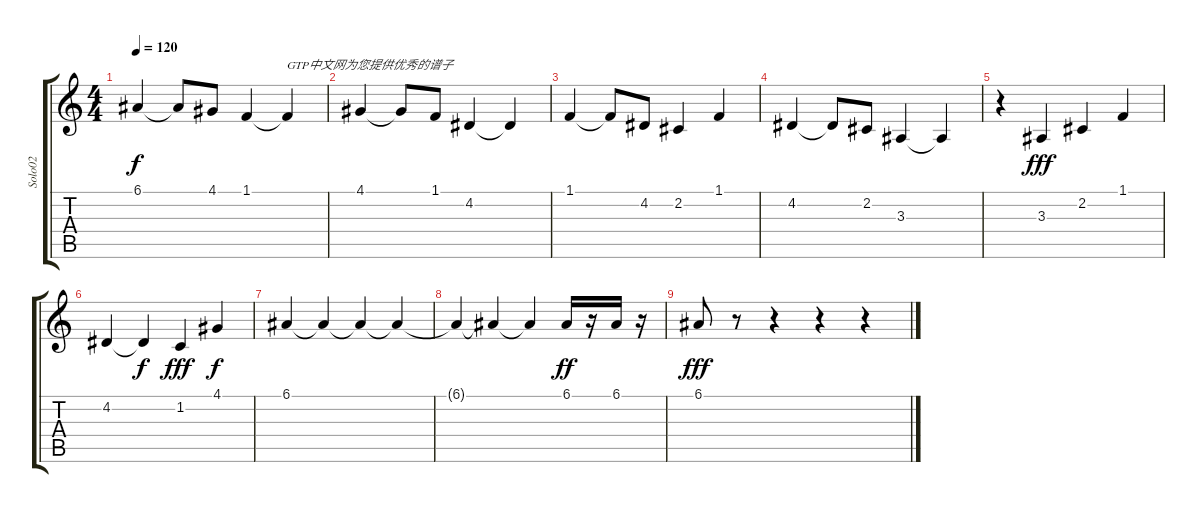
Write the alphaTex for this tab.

\track ("Solo02" "Solo02") {instrument choiraahs}
\staff {score tabs}
\tuning (E4 B3 G3 D3 A2 E2) {hide}
\ts (4 4)
\tempo 120
\clef g2
\ks c
6.1.4{dy f} 6.1{t}.8 4.1.8 1.1.4 1.1{t}.4{txt "GTP中文网为您提供优秀的谱子"} |
4.1.4 4.1{t}.8 1.1.8 4.2.4 4.2{t}.4 |
1.1.4 1.1{t}.8 4.2.8 2.2.4 1.1.4 |
4.2.4 4.2{t}.8 2.2.8 3.3.4 3.3{t}.4 |
r.4 3.3.4{dy fff} 2.2.4 1.1.4 |
4.2.4 4.2{t}.4{dy f} 1.2.4{dy fff} 4.1.4{dy f} |
6.1.4 6.1{t}.4 6.1{t}.4 6.1{t}.4 |
6.1{t}.4 6.1{t}.4 6.1{t}.4 6.1.16{dy ff} r.16 6.1.16 r.16 |
6.1.8{dy fff} r.8 r.4 r.4 r.4
